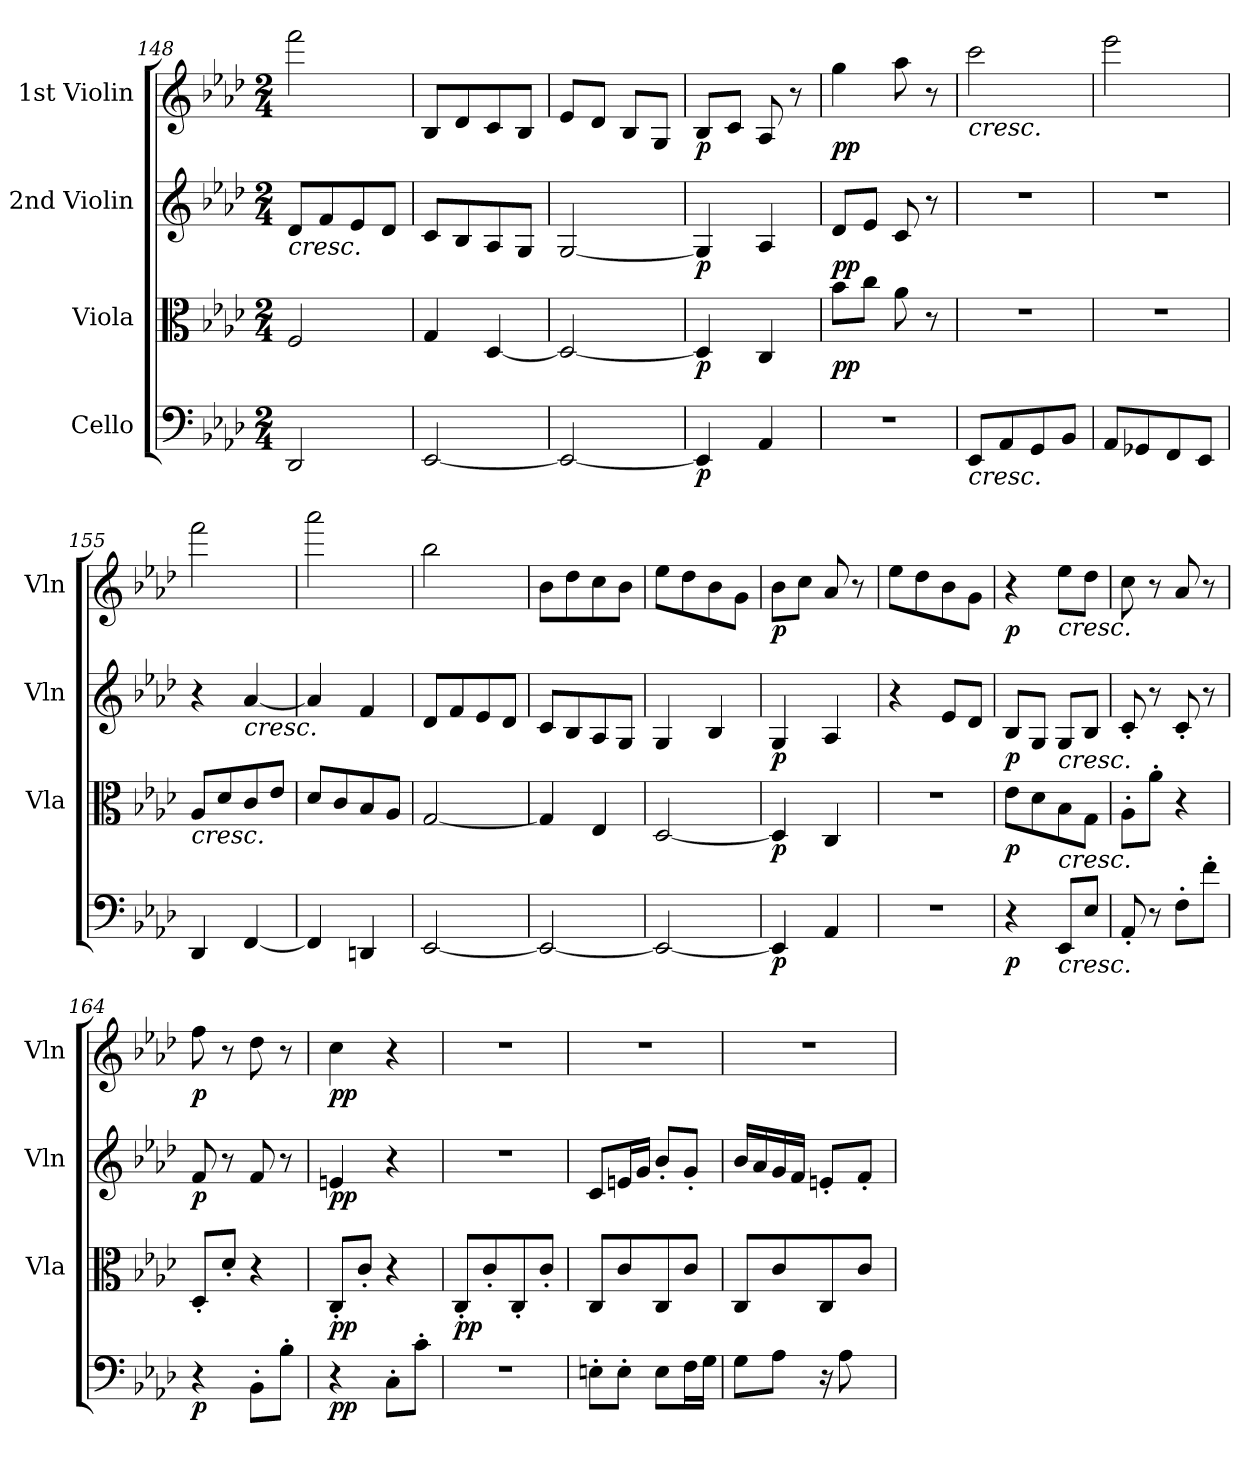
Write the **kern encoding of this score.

**kern	**dynam	**kern	**dynam	**kern	**dynam	**kern	**dynam
*part4	*part4	*part3	*part3	*part2	*part2	*part1	*part1
*staff4	*staff4	*staff3	*staff3	*staff2	*staff2	*staff1	*staff1
*I"Cello	*	*I"Viola	*	*I"2nd Violin	*	*I"1st Violin	*
*	*	*I'Vla	*	*I'Vln	*	*I'Vln	*
*clefF4	*	*clefC3	*	*clefG2	*	*clefG2	*
*k[b-e-a-d-]	*	*k[b-e-a-d-]	*	*k[b-e-a-d-]	*	*k[b-e-a-d-]	*
*A-:	*	*A-:	*	*A-:	*	*A-:	*
*M2/4	*	*M2/4	*	*M2/4	*	*M2/4	*
=148	=148	=148	=148	=148	=148	=148	=148
!	!	!	!	!LO:TX:b:i:t=cresc.	!	!	!
2DD-/	.	2F/	.	8d-/L	.	2fff\	.
.	.	.	.	8f/	.	.	.
.	.	.	.	8e-/	.	.	.
.	.	.	.	8d-/J	.	.	.
=149	=149	=149	=149	=149	=149	=149	=149
[2EE-/	.	4G/	.	8c/L	.	8B-/L	.
.	.	.	.	8B-/	.	8d-/	.
.	.	[4D-/	.	8A-/	.	8c/	.
.	.	.	.	8G/J	.	8B-/J	.
=150	=150	=150	=150	=150	=150	=150	=150
2EE-/_	.	2D-/_	.	[2G/	.	8e-/L	.
.	.	.	.	.	.	8d-/J	.
.	.	.	.	.	.	8B-/L	.
.	.	.	.	.	.	8G/J	.
=151	=151	=151	=151	=151	=151	=151	=151
!	!LO:DY:b	!	!LO:DY:b	!	!LO:DY:b	!	!LO:DY:b
4EE-/]	p	4D-/]	p	4G/]	p	8B-/L	p
.	.	.	.	.	.	8c/J	.
4AA-/	.	4C/	.	4A-/	.	8A-/	.
.	.	.	.	.	.	8r	.
=152	=152	=152	=152	=152	=152	=152	=152
!	!	!	!LO:DY:b	!	!LO:DY:b	!	!LO:DY:b
2r	.	8b-\L	pp	8d-/L	pp	4gg\	pp
.	.	8cc\J	.	8e-/J	.	.	.
.	.	8a-\	.	8c/	.	8aa-\	.
.	.	8r	.	8r	.	8r	.
=153	=153	=153	=153	=153	=153	=153	=153
!	!	!	!	!	!	!LO:TX:b:i:t=cresc.	!
!LO:TX:b:i:t=cresc.	!	!	!	!	!	!	!
8EE-/L	.	2r	.	2r	.	2ccc\	.
8AA-/	.	.	.	.	.	.	.
8GG/	.	.	.	.	.	.	.
8BB-/J	.	.	.	.	.	.	.
=154	=154	=154	=154	=154	=154	=154	=154
8AA-/L	.	2r	.	2r	.	2eee-\	.
8GG-X/	.	.	.	.	.	.	.
8FF/	.	.	.	.	.	.	.
8EE-/J	.	.	.	.	.	.	.
!!LO:PB:g=z
=155	=155	=155	=155	=155	=155	=155	=155
!	!	!LO:TX:b:i:t=cresc.	!	!	!	!	!
4DD-/	.	8A-/L	.	4r	.	2fff\	.
.	.	8d-/	.	.	.	.	.
!	!	!	!	!LO:TX:b:i:t=cresc.	!	!	!
[4FF/	.	8c/	.	[4a-/	.	.	.
.	.	8e-/J	.	.	.	.	.
=156	=156	=156	=156	=156	=156	=156	=156
4FF/]	.	8d-/L	.	4a-/]	.	2aaa-\	.
.	.	8c/	.	.	.	.	.
4DDn/	.	8B-/	.	4f/	.	.	.
.	.	8A-/J	.	.	.	.	.
=157	=157	=157	=157	=157	=157	=157	=157
[2EE-/	.	[2G/	.	8d-/L	.	2bb-\	.
.	.	.	.	8f/	.	.	.
.	.	.	.	8e-/	.	.	.
.	.	.	.	8d-/J	.	.	.
=158	=158	=158	=158	=158	=158	=158	=158
2EE-/_	.	4G/]	.	8c/L	.	8b-\L	.
.	.	.	.	8B-/	.	8dd-\	.
.	.	4E-/	.	8A-/	.	8cc\	.
.	.	.	.	8G/J	.	8b-\J	.
=159	=159	=159	=159	=159	=159	=159	=159
2EE-/_	.	[2D-/	.	4G/	.	8ee-\L	.
.	.	.	.	.	.	8dd-\	.
.	.	.	.	4B-/	.	8b-\	.
.	.	.	.	.	.	8g\J	.
=160	=160	=160	=160	=160	=160	=160	=160
!	!LO:DY:b	!	!LO:DY:b	!	!LO:DY:b	!	!LO:DY:b
4EE-/]	p	4D-/]	p	4G/	p	8b-\L	p
.	.	.	.	.	.	8cc\J	.
4AA-/	.	4C/	.	4A-/	.	8a-/	.
.	.	.	.	.	.	8r	.
=161	=161	=161	=161	=161	=161	=161	=161
2r	.	2r	.	4r	.	8ee-\L	.
.	.	.	.	.	.	8dd-\	.
.	.	.	.	8e-/L	.	8b-\	.
.	.	.	.	8d-/J	.	8g\J	.
=162	=162	=162	=162	=162	=162	=162	=162
!	!LO:DY:b	!	!LO:DY:b	!	!LO:DY:b	!	!LO:DY:b
4r	p	8e-\L	p	8B-/L	p	4r	p
.	.	8d-\	.	8G/J	.	.	.
!	!	!	!	!	!	!LO:TX:b:i:t=cresc.	!
!	!	!	!	!LO:TX:b:i:t=cresc.	!	!	!
!	!	!LO:TX:b:i:t=cresc.	!	!	!	!	!
!LO:TX:b:i:t=cresc.	!	!	!	!	!	!	!
8EE-/L	.	8B-\	.	8G/L	.	8ee-\L	.
8E-/J	.	8G\J	.	8B-/J	.	8dd-\J	.
=163	=163	=163	=163	=163	=163	=163	=163
8AA-'/	.	8A-'\L	.	8c'/	.	8cc\	.
8r	.	8a-'\J	.	8r	.	8r	.
8F'\L	.	4r	.	8c'/	.	8a-/	.
8f'\J	.	.	.	8r	.	8r	.
!!LO:LB:g=z
=164	=164	=164	=164	=164	=164	=164	=164
!	!LO:DY:b	!	!	!	!LO:DY:b	!	!LO:DY:b
4r	p	8D-'/L	.	8f/	p	8ff\	p
.	.	8d-'/J	.	8r	.	8r	.
8BB-'\L	.	4r	.	8f/	.	8dd-\	.
8B-'\J	.	.	.	8r	.	8r	.
=165	=165	=165	=165	=165	=165	=165	=165
!	!LO:DY:b	!	!LO:DY:b	!	!LO:DY:b	!	!LO:DY:b
4r	pp	8C'/L	pp	4en/	pp	4cc\	pp
.	.	8c'/J	.	.	.	.	.
8C'\L	.	4r	.	4r	.	4r	.
8c'\J	.	.	.	.	.	.	.
=166	=166	=166	=166	=166	=166	=166	=166
!	!	!	!LO:DY:b	!	!	!	!
2r	.	8C'/L	pp	2r	.	2r	.
.	.	8c'/	.	.	.	.	.
.	.	8C'/	.	.	.	.	.
.	.	8c'/J	.	.	.	.	.
=167	=167	=167	=167	=167	=167	=167	=167
8En'\L	.	8C/L	.	8c/L	.	2r	.
8E'\J	.	8c/	.	16en/L	.	.	.
.	.	.	.	16g/JJ	.	.	.
8E\L	.	8C/	.	8b-'/L	.	.	.
16F\L	.	8c/J	.	8g'/J	.	.	.
16G\JJ	.	.	.	.	.	.	.
=168	=168	=168	=168	=168	=168	=168	=168
8G\L	.	8C/L	.	16b-/LL	.	2r	.
.	.	.	.	16a-/	.	.	.
8A-\J	.	8c/	.	16g/	.	.	.
.	.	.	.	16f/JJ	.	.	.
16r	.	8C/	.	8en'/L	.	.	.
8A-\	.	.	.	.	.	.	.
.	.	8c/J	.	8f'/J	.	.	.
16ryy	.	.	.	.	.	.	.
=	=	=	=	=	=	=	=
*-	*-	*-	*-	*-	*-	*-	*-
